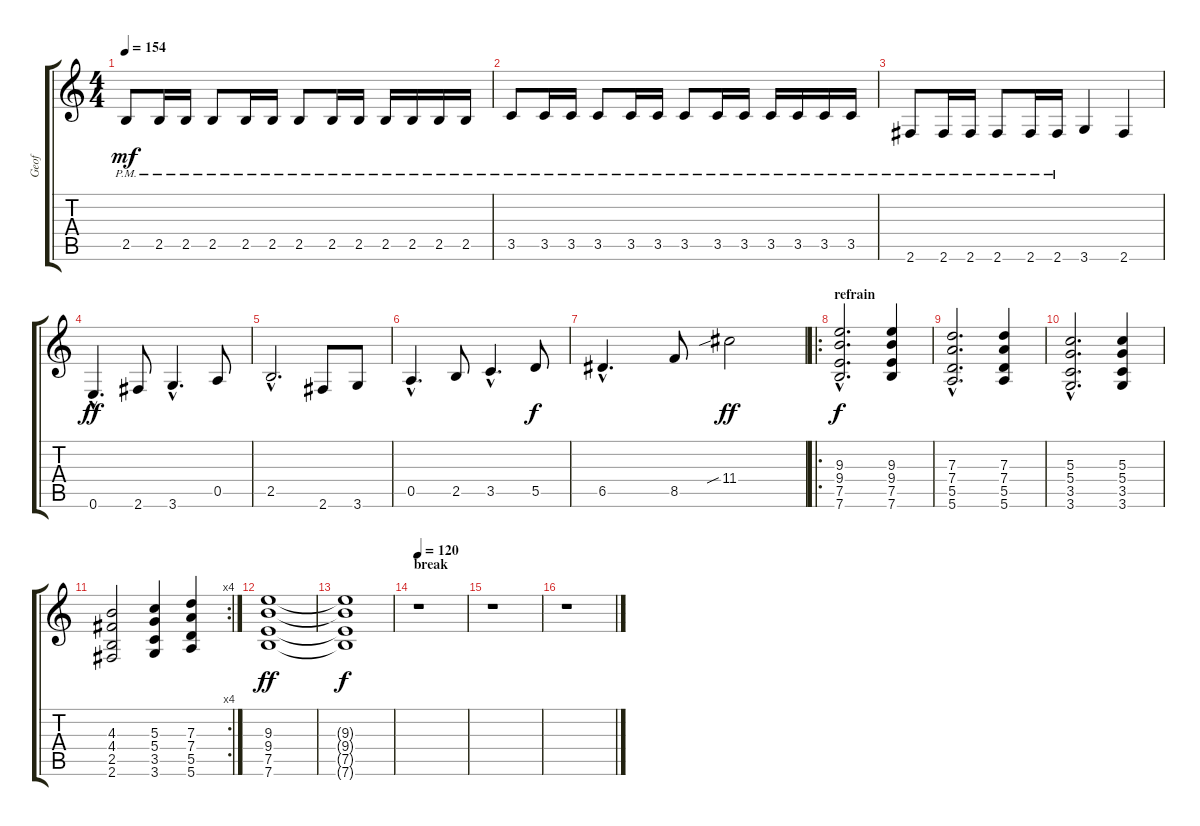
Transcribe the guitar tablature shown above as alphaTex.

\track ("Geof" "Geof") {instrument distortionguitar}
\staff {score tabs}
\tuning (E4 B3 G3 D3 A2 E2) {hide}
\ts (4 4)
\tempo 154
\clef g2
\ks c
2.5{pm}.8{dy mf} 2.5{pm}.16 2.5{pm}.16 2.5{pm}.8 2.5{pm}.16 2.5{pm}.16 2.5{pm}.8 2.5{pm}.16 2.5{pm}.16 2.5{pm}.16 2.5{pm}.16 2.5{pm}.16 2.5{pm}.16 |
3.5{pm}.8 3.5{pm}.16 3.5{pm}.16 3.5{pm}.8 3.5{pm}.16 3.5{pm}.16 3.5{pm}.8 3.5{pm}.16 3.5{pm}.16 3.5{pm}.16 3.5{pm}.16 3.5{pm}.16 3.5{pm}.16 |
2.6{pm}.8 2.6{pm}.16 2.6{pm}.16 2.6{pm}.8 2.6{pm}.16 2.6{pm}.16 3.6.4 2.6.4 |
0.6{hac}.4{d dy ff} 2.6.8 3.6{hac}.4{d} 0.5.8 |
2.5{hac}.2{d} 2.6.8 3.6.8 |
0.5{hac}.4{d} 2.5.8 3.5{hac}.4{d} 5.5.8{dy f} |
6.5{hac}.4{d} 8.5.8 11.4{sib}.2{dy ff} |
\ro
\section ("" "refrain")
(9.3{hac} 9.4{hac} 7.5{hac} 7.6{hac}).2{d dy f} (9.3 9.4 7.5 7.6).4 |
(7.3{hac} 7.4{hac} 5.5{hac} 5.6{hac}).2{d} (7.3 7.4 5.5 5.6).4 |
(5.3{hac} 5.4{hac} 3.5{hac} 3.6{hac}).2{d} (5.3 5.4 3.5 3.6).4 |
\rc 4
(4.3 4.4 2.5 2.6).2 (5.3 5.4 3.5 3.6).4 (7.3 7.4 5.5 5.6).4 |
(9.3 9.4 7.5 7.6).1{dy ff} |
(9.3{t} 9.4{t} 7.5{t} 7.6{t}).1{dy f} |
\section ("" "break")
\tempo 120
r.1 |
r.1 |
r.1
